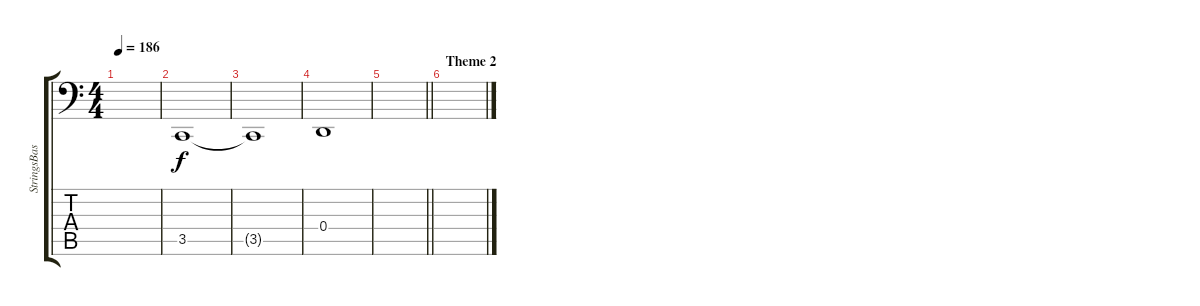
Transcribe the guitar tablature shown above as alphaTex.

\track ("StringsBase" "StringsBas") {instrument stringensemble1}
\staff {score tabs}
\tuning (E3 B2 G2 D2 A1 E1) {hide}
\ts (4 4)
\tempo 186
\clef f4
\ks c
|
3.5.1 |
3.5{t}.1 |
0.4.1 |
\barLineRight lightlight
|
\section ("" "Theme 2")
